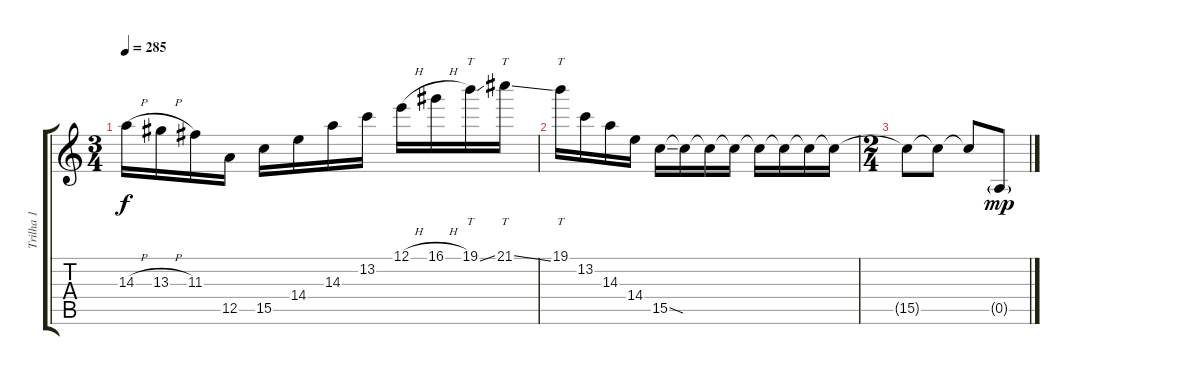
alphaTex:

\track ("Trilha 1" "Trilha 1") {instrument overdrivenguitar}
\staff {score tabs}
\tuning (E4 B3 G3 D3 A2 E2) {hide}
\ts (3 4)
\tempo 285
\clef g2
\ks c
14.3{h}.16{dy f} 13.3{h}.16 11.3.16 12.5.16 15.5.16 14.4.16 14.3.16 13.2.16 12.1{h}.16 16.1{h}.16 19.1{ss}.16{tt} 21.1{ss}.16{tt} |
19.1.16{tt} 13.2.16 14.3.16 14.4.16 15.5{ss}.16 15.5{t}.16 15.5{t}.16 15.5{t}.16 15.5{t}.16 15.5{t}.16 15.5{t}.16 15.5{t}.16 |
\ts (2 4)
15.5{t}.8 15.5{t}.8 15.5{t}.8 0.5{g}.8{dy mp}
